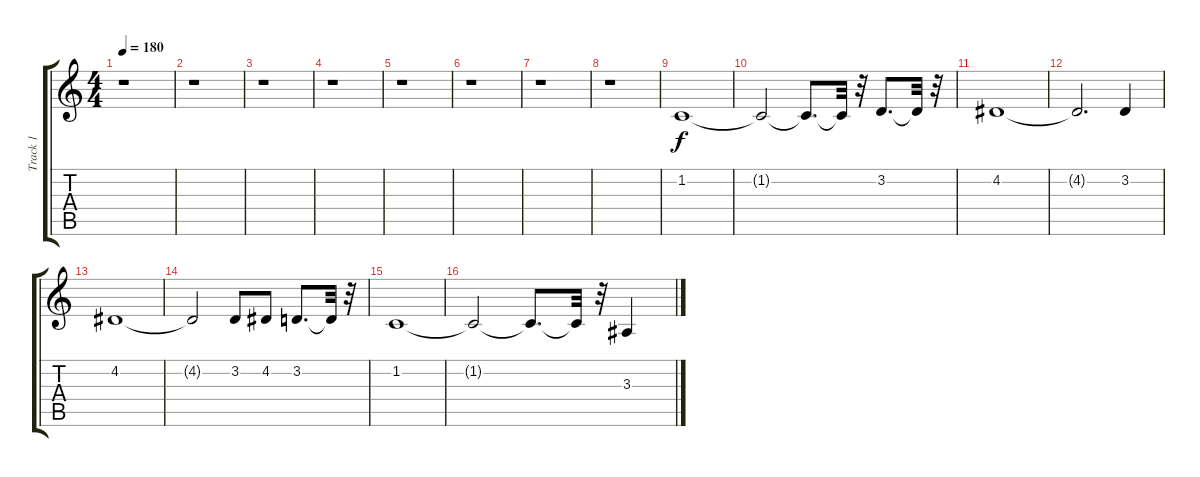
\track ("Track 1" "Track 1") {instrument oboe}
\staff {score tabs}
\tuning (E4 B3 G3 D3 A2 E2) {hide}
\ts (4 4)
\tempo 180
\clef g2
\ks c
r.1{dy f} |
r.1 |
r.1 |
r.1 |
r.1 |
r.1 |
r.1 |
r.1 |
1.2.1 |
1.2{t}.2 1.2{t}.8{d} 1.2{t}.32 r.32 3.2.8{d} 3.2{t}.32 r.32 |
4.2.1 |
4.2{t}.2{d} 3.2.4 |
4.2.1 |
4.2{t}.2 3.2.8 4.2.8 3.2.8{d} 3.2{t}.32 r.32 |
1.2.1 |
1.2{t}.2 1.2{t}.8{d} 1.2{t}.32 r.32 3.3.4
